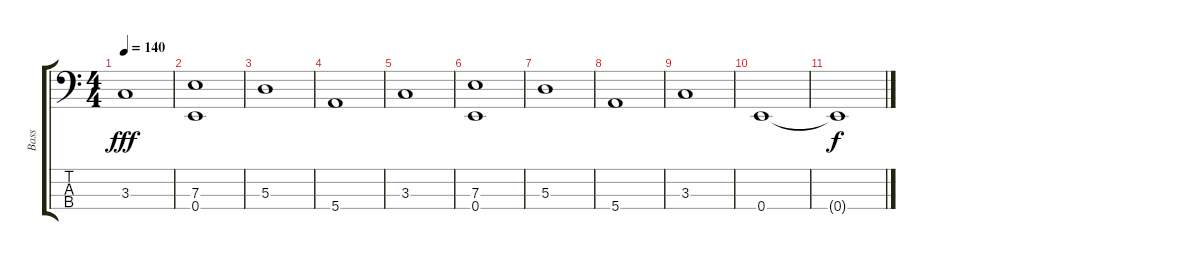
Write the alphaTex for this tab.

\track ("Bass" "Bass") {instrument acousticguitarsteel}
\staff {score tabs}
\tuning (G2 D2 A1 E1) {hide}
\ts (4 4)
\tempo 140
\clef f4
\ks c
3.3.1{dy fff} |
(7.3 0.4).1{volume 16} |
5.3.1 |
5.4.1 |
3.3.1 |
(7.3 0.4).1{volume 16} |
5.3.1 |
5.4.1 |
3.3.1 |
0.4.1 |
0.4{t}.1{dy f}
